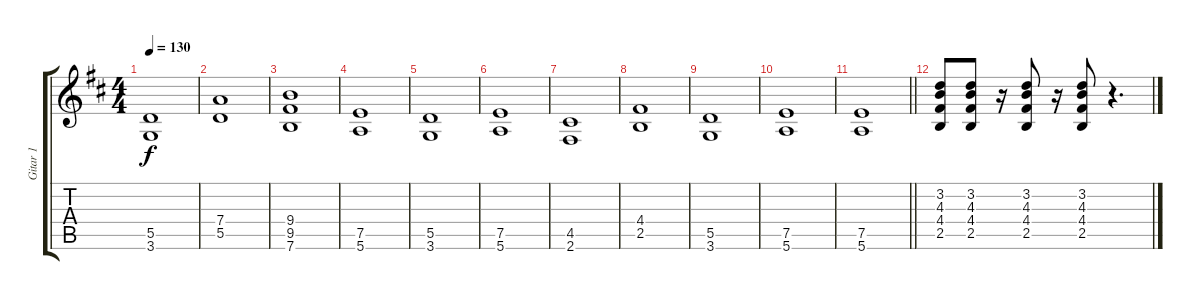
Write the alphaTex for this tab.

\track ("Gitar 1" "Gitar 1") {instrument overdrivenguitar}
\staff {score tabs}
\tuning (E4 B3 G3 D3 A2 E2) {hide}
\ts (4 4)
\tempo 130
\clef g2
\ks d
(5.5 3.6).1{dy f} |
(7.4 5.5).1 |
(9.4 9.5 7.6).1 |
(7.5 5.6).1 |
(5.5 3.6).1 |
(7.5 5.6).1 |
(4.5 2.6).1 |
(4.4 2.5).1 |
(5.5 3.6).1 |
(7.5 5.6).1 |
\barLineRight lightlight
(7.5 5.6).1 |
(3.2 4.3 4.4 2.5).8{volume 9 instrument electricguitarclean} (3.2 4.3 4.4 2.5).8 r.16 (3.2 4.3 4.4 2.5).8 r.16 (3.2 4.3 4.4 2.5).8 r.4{d}
